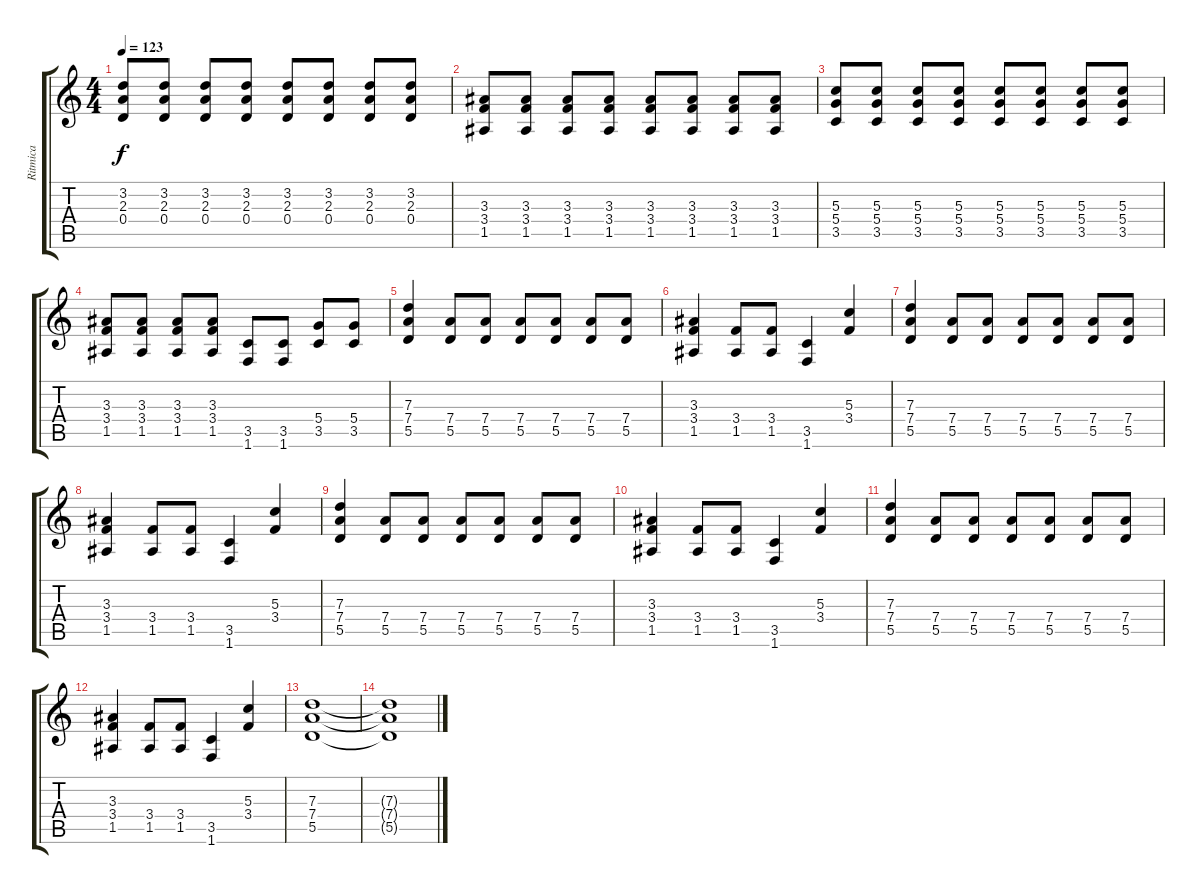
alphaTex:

\track ("Ritmica" "Ritmica") {instrument overdrivenguitar}
\staff {score tabs}
\tuning (E4 B3 G3 D3 A2 E2) {hide}
\ts (4 4)
\tempo 123
\clef g2
\ks c
(3.2 2.3 0.4).8{dy f} (3.2 2.3 0.4).8 (3.2 2.3 0.4).8 (3.2 2.3 0.4).8 (3.2 2.3 0.4).8 (3.2 2.3 0.4).8 (3.2 2.3 0.4).8 (3.2 2.3 0.4).8 |
(3.3 3.4 1.5).8 (3.3 3.4 1.5).8 (3.3 3.4 1.5).8 (3.3 3.4 1.5).8 (3.3 3.4 1.5).8 (3.3 3.4 1.5).8 (3.3 3.4 1.5).8 (3.3 3.4 1.5).8 |
(5.3 5.4 3.5).8 (5.3 5.4 3.5).8 (5.3 5.4 3.5).8 (5.3 5.4 3.5).8 (5.3 5.4 3.5).8 (5.3 5.4 3.5).8 (5.3 5.4 3.5).8 (5.3 5.4 3.5).8 |
(3.3 3.4 1.5).8 (3.3 3.4 1.5).8 (3.3 3.4 1.5).8 (3.3 3.4 1.5).8 (3.5 1.6).8 (3.5 1.6).8 (5.4 3.5).8 (5.4 3.5).8 |
(7.3 7.4 5.5).4 (7.4 5.5).8 (7.4 5.5).8 (7.4 5.5).8 (7.4 5.5).8 (7.4 5.5).8 (7.4 5.5).8 |
(3.3 3.4 1.5).4 (3.4 1.5).8 (3.4 1.5).8 (3.5 1.6).4 (5.3 3.4).4 |
(7.3 7.4 5.5).4 (7.4 5.5).8 (7.4 5.5).8 (7.4 5.5).8 (7.4 5.5).8 (7.4 5.5).8 (7.4 5.5).8 |
(3.3 3.4 1.5).4 (3.4 1.5).8 (3.4 1.5).8 (3.5 1.6).4 (5.3 3.4).4 |
(7.3 7.4 5.5).4 (7.4 5.5).8 (7.4 5.5).8 (7.4 5.5).8 (7.4 5.5).8 (7.4 5.5).8 (7.4 5.5).8 |
(3.3 3.4 1.5).4 (3.4 1.5).8 (3.4 1.5).8 (3.5 1.6).4 (5.3 3.4).4 |
(7.3 7.4 5.5).4 (7.4 5.5).8 (7.4 5.5).8 (7.4 5.5).8 (7.4 5.5).8 (7.4 5.5).8 (7.4 5.5).8 |
(3.3 3.4 1.5).4 (3.4 1.5).8 (3.4 1.5).8 (3.5 1.6).4 (5.3 3.4).4 |
(7.3 7.4 5.5).1 |
(7.3{t} 7.4{t} 5.5{t}).1
